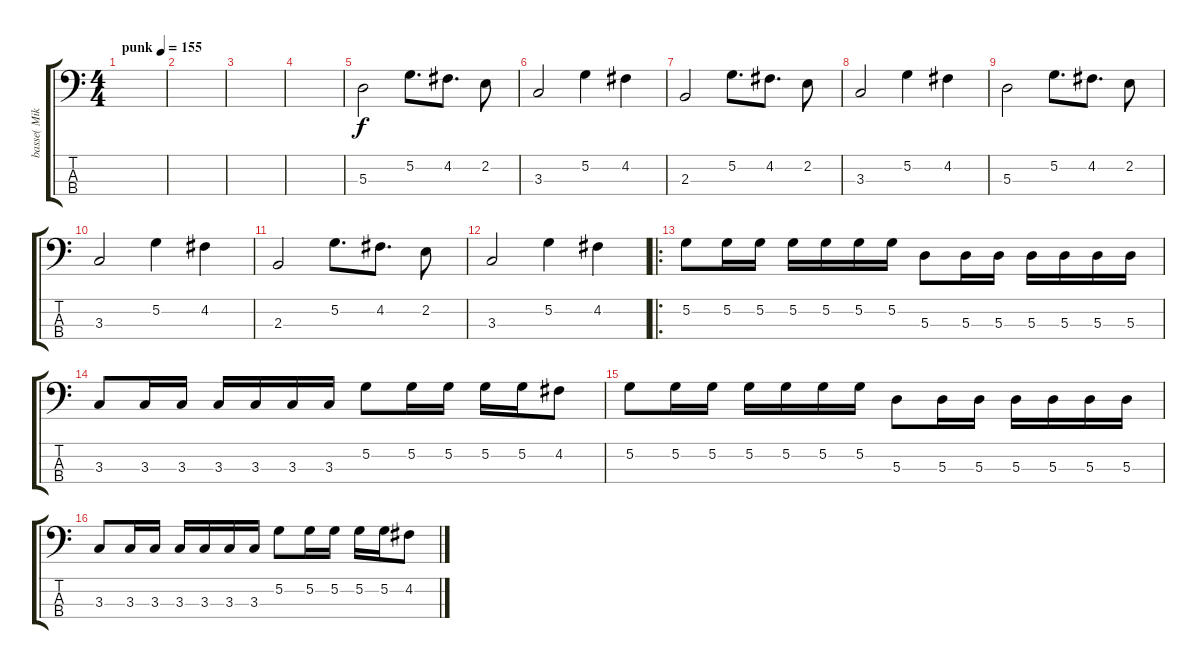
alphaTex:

\track ("basse( Mike ) " "basse( Mik") {instrument electricbasspick}
\staff {score tabs}
\tuning (G2 D2 A1 E1) {hide}
\ts (4 4)
\tempo (155 "punk")
\clef f4
\ks c
|
|
|
|
5.3.2 5.2.8{d} 4.2.8{d} 2.2.8 |
3.3.2 5.2.4 4.2.4 |
2.3.2 5.2.8{d} 4.2.8{d} 2.2.8 |
3.3.2 5.2.4 4.2.4 |
5.3.2 5.2.8{d} 4.2.8{d} 2.2.8 |
3.3.2 5.2.4 4.2.4 |
2.3.2 5.2.8{d} 4.2.8{d} 2.2.8 |
3.3.2 5.2.4 4.2.4 |
\ro
5.2.8 5.2.16 5.2.16 5.2.16 5.2.16 5.2.16 5.2.16 5.3.8 5.3.16 5.3.16 5.3.16 5.3.16 5.3.16 5.3.16 |
3.3.8 3.3.16 3.3.16 3.3.16 3.3.16 3.3.16 3.3.16 5.2.8 5.2.16 5.2.16 5.2.16 5.2.16 4.2.8 |
5.2.8 5.2.16 5.2.16 5.2.16 5.2.16 5.2.16 5.2.16 5.3.8 5.3.16 5.3.16 5.3.16 5.3.16 5.3.16 5.3.16 |
3.3.8 3.3.16 3.3.16 3.3.16 3.3.16 3.3.16 3.3.16 5.2.8 5.2.16 5.2.16 5.2.16 5.2.16 4.2.8
